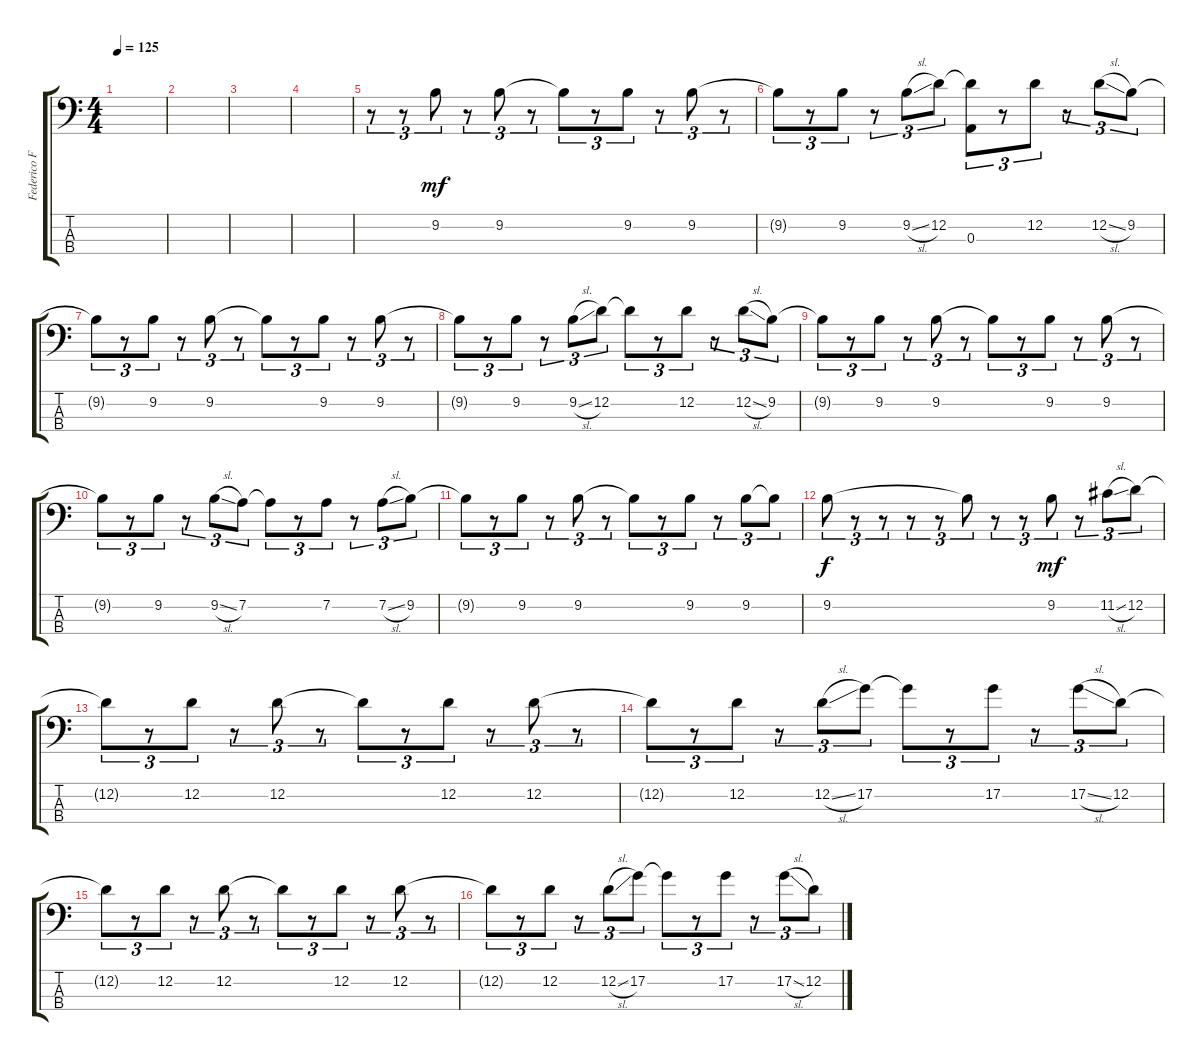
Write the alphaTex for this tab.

\track ("Federico Fong" "Federico F") {instrument electricbassfinger}
\staff {score tabs}
\tuning (G2 D2 A1 E1) {hide}
\ts (4 4)
\tempo 125
\clef f4
\ks c
|
|
|
|
r.8{tu (3 2)} r.8{tu (3 2)} 9.2.8{tu (3 2) dy mf} r.8{tu (3 2)} 9.2.8{tu (3 2)} r.8{tu (3 2)} 9.2{t}.8{tu (3 2)} r.8{tu (3 2)} 9.2.8{tu (3 2)} r.8{tu (3 2)} 9.2.8{tu (3 2)} r.8{tu (3 2)} |
9.2{t}.8{tu (3 2)} r.8{tu (3 2)} 9.2.8{tu (3 2)} r.8{tu (3 2)} 9.2{sl}.8{tu (3 2)} 12.2.8{tu (3 2)} (12.2{t} 0.3).8{tu (3 2)} r.8{tu (3 2)} 12.2.8{tu (3 2)} r.8{tu (3 2)} 12.2{sl}.8{tu (3 2)} 9.2.8{tu (3 2)} |
9.2{t}.8{tu (3 2)} r.8{tu (3 2)} 9.2.8{tu (3 2)} r.8{tu (3 2)} 9.2.8{tu (3 2)} r.8{tu (3 2)} 9.2{t}.8{tu (3 2)} r.8{tu (3 2)} 9.2.8{tu (3 2)} r.8{tu (3 2)} 9.2.8{tu (3 2)} r.8{tu (3 2)} |
9.2{t}.8{tu (3 2)} r.8{tu (3 2)} 9.2.8{tu (3 2)} r.8{tu (3 2)} 9.2{sl}.8{tu (3 2)} 12.2.8{tu (3 2)} 12.2{t}.8{tu (3 2)} r.8{tu (3 2)} 12.2.8{tu (3 2)} r.8{tu (3 2)} 12.2{sl}.8{tu (3 2)} 9.2.8{tu (3 2)} |
9.2{t}.8{tu (3 2)} r.8{tu (3 2)} 9.2.8{tu (3 2)} r.8{tu (3 2)} 9.2.8{tu (3 2)} r.8{tu (3 2)} 9.2{t}.8{tu (3 2)} r.8{tu (3 2)} 9.2.8{tu (3 2)} r.8{tu (3 2)} 9.2.8{tu (3 2)} r.8{tu (3 2)} |
9.2{t}.8{tu (3 2)} r.8{tu (3 2)} 9.2.8{tu (3 2)} r.8{tu (3 2)} 9.2{sl}.8{tu (3 2)} 7.2.8{tu (3 2)} 7.2{t}.8{tu (3 2)} r.8{tu (3 2)} 7.2.8{tu (3 2)} r.8{tu (3 2)} 7.2{sl}.8{tu (3 2)} 9.2.8{tu (3 2)} |
9.2{t}.8{tu (3 2)} r.8{tu (3 2)} 9.2.8{tu (3 2)} r.8{tu (3 2)} 9.2.8{tu (3 2)} r.8{tu (3 2)} 9.2{t}.8{tu (3 2)} r.8{tu (3 2)} 9.2.8{tu (3 2)} r.8{tu (3 2)} 9.2.8{tu (3 2)} 9.2{t}.8{tu (3 2)} |
9.2.8{tu (3 2) dy f} r.8{tu (3 2)} r.8{tu (3 2)} r.8{tu (3 2)} r.8{tu (3 2)} 9.2{t}.8{tu (3 2)} r.8{tu (3 2)} r.8{tu (3 2)} 9.2.8{tu (3 2) dy mf} r.8{tu (3 2)} 11.2{sl}.8{tu (3 2)} 12.2.8{tu (3 2)} |
12.2{t}.8{tu (3 2)} r.8{tu (3 2)} 12.2.8{tu (3 2)} r.8{tu (3 2)} 12.2.8{tu (3 2)} r.8{tu (3 2)} 12.2{t}.8{tu (3 2)} r.8{tu (3 2)} 12.2.8{tu (3 2)} r.8{tu (3 2)} 12.2.8{tu (3 2)} r.8{tu (3 2)} |
12.2{t}.8{tu (3 2)} r.8{tu (3 2)} 12.2.8{tu (3 2)} r.8{tu (3 2)} 12.2{sl}.8{tu (3 2)} 17.2.8{tu (3 2)} 17.2{t}.8{tu (3 2)} r.8{tu (3 2)} 17.2.8{tu (3 2)} r.8{tu (3 2)} 17.2{sl}.8{tu (3 2)} 12.2.8{tu (3 2)} |
12.2{t}.8{tu (3 2)} r.8{tu (3 2)} 12.2.8{tu (3 2)} r.8{tu (3 2)} 12.2.8{tu (3 2)} r.8{tu (3 2)} 12.2{t}.8{tu (3 2)} r.8{tu (3 2)} 12.2.8{tu (3 2)} r.8{tu (3 2)} 12.2.8{tu (3 2)} r.8{tu (3 2)} |
12.2{t}.8{tu (3 2)} r.8{tu (3 2)} 12.2.8{tu (3 2)} r.8{tu (3 2)} 12.2{sl}.8{tu (3 2)} 17.2.8{tu (3 2)} 17.2{t}.8{tu (3 2)} r.8{tu (3 2)} 17.2.8{tu (3 2)} r.8{tu (3 2)} 17.2{sl}.8{tu (3 2)} 12.2.8{tu (3 2)}
